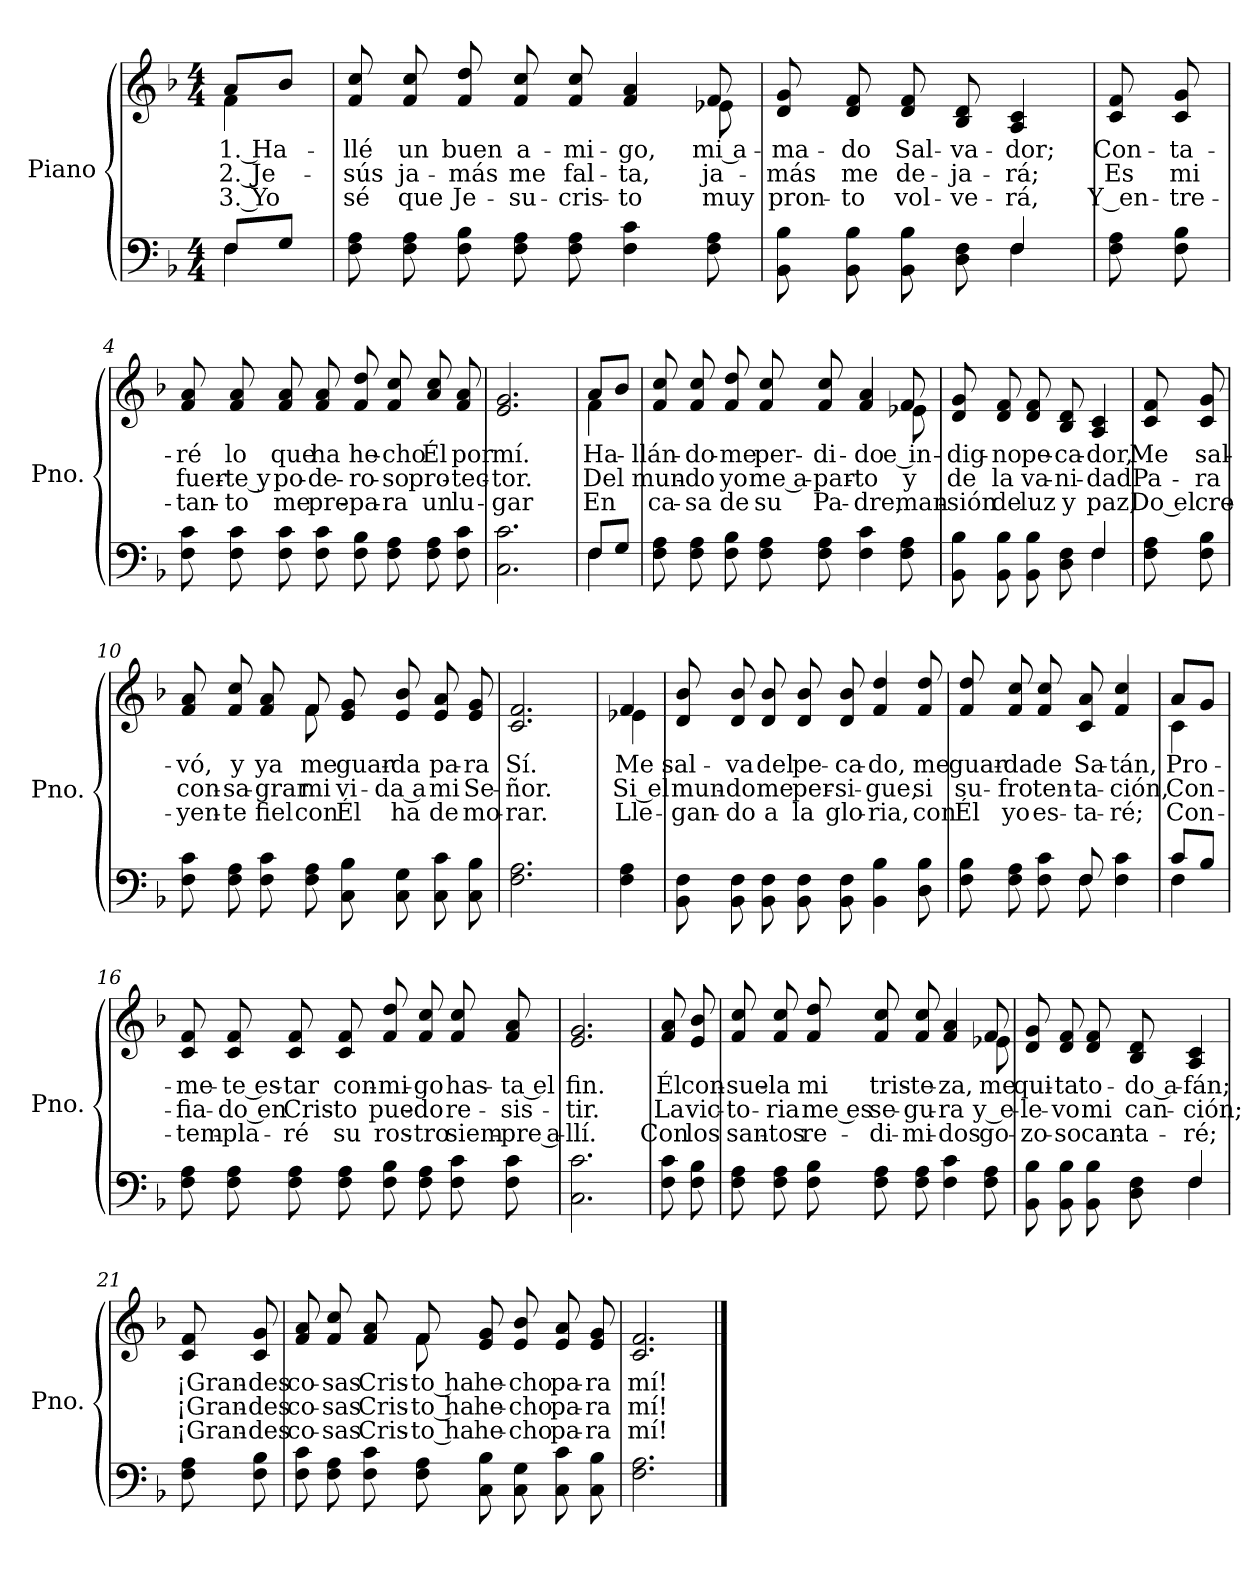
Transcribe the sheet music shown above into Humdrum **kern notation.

**kern	**kern	**text	**text	**text
*part1	*part1	*part1	*part1	*part1
*staff2	*staff1	*staff1	*staff1	*staff1
*I"Piano	*	*	*	*
*I'Pno.	*	*	*	*
*stria5	*stria5	*	*	*
*clefF4	*clefG2	*	*	*
*k[b-]	*k[b-]	*	*	*
*M4/4	*M4/4	*	*	*
=	=	=	=	=
*^	*^	*	*	*
8F/L	4F\	8a/L	4f\	1. Ha-	2. Je-	3. Yo
8G/J	.	8b-/J	.	.	.	.
*v	*v	*	*	*	*	*
=1	=1	=1	=1	=1	=1
8F\ 8A\	8f/ 8cc/	2..ryy	-llé	-sús	sé
8F\ 8A\	8f/ 8cc/	.	un	ja-	que
8F\ 8B-\	8f/ 8dd/	.	buen	-más	Je-
8F\ 8A\	8f/ 8cc/	.	a-	me	-su-
8F\ 8A\	8f/ 8cc/	.	-mi-	fal-	-cris-
4F\ 4c\	4f/ 4a/	.	-go,	-ta,	-to
8F\ 8A\	8f/	8e-X\	mi a-	ja-	muy
*	*v	*v	*	*	*
=2	=2	=2	=2	=2
*^	*	*	*	*
8BB-\ 8B-\	2ryy	8d/ 8g/	-ma-	-más	pron-
8BB-\ 8B-\	.	8d/ 8f/	-do	me	-to
8BB-\ 8B-\	.	8d/ 8f/	Sal-	de-	vol-
8D\ 8F\	.	8B-/ 8d/	-va-	-ja-	-ve-
4F/	4F\	4A/ 4c/	-dor;	-rá;	-rá,
*v	*v	*	*	*	*
!!LO:LB:g=z
=3	=3	=3	=3	=3
8F\ 8A\	8c/ 8f/	Con-	Es	Y en-
8F\ 8B-\	8c/ 8g/	-ta-	mi	-tre-
=4	=4	=4	=4	=4
8F\ 8c\	8f/ 8a/	-ré	fuer-	-tan-
8F\ 8c\	8f/ 8a/	lo	-te y	-to
8F\ 8c\	8f/ 8a/	que	po-	me
8F\ 8c\	8f/ 8a/	ha	-de-	pre-
8F\ 8B-\	8f/ 8dd/	he-	-ro-	-pa-
8F\ 8A\	8f/ 8cc/	-cho	-so	-ra
8F\ 8A\	8a/ 8cc/	Él	pro-	un
8F\ 8c\	8f/ 8a/	por	-tec-	lu-
=5	=5	=5	=5	=5
2.C\ 2.c\	2.e/ 2.g/	mí.	-tor.	-gar
!!LO:LB:g=z
=6	=6	=6	=6	=6
*^	*^	*	*	*
8F/L	4F\	8a/L	4f\	Ha-	Del	En
8G/J	.	8b-/J	.	.	.	.
*v	*v	*	*	*	*	*
=7	=7	=7	=7	=7	=7
8F\ 8A\	8f/ 8cc/	2..ryy	-llán-	mun-	ca-
8F\ 8A\	8f/ 8cc/	.	-do-	-do	-sa
8F\ 8B-\	8f/ 8dd/	.	-me	yo	de
8F\ 8A\	8f/ 8cc/	.	per-	me a-	su
8F\ 8A\	8f/ 8cc/	.	-di-	-par-	Pa-
4F\ 4c\	4f/ 4a/	.	-do	-to	-dre,
8F\ 8A\	8f/	8e-X\	e in-	y	man-
*	*v	*v	*	*	*
=8	=8	=8	=8	=8
*^	*	*	*	*
8BB-\ 8B-\	2ryy	8d/ 8g/	-dig-	de	-sión
8BB-\ 8B-\	.	8d/ 8f/	-no	la	de
8BB-\ 8B-\	.	8d/ 8f/	pe-	va-	luz
8D\ 8F\	.	8B-/ 8d/	-ca-	-ni-	y
4F/	4F\	4A/ 4c/	-dor,	-dad	paz,
*v	*v	*	*	*	*
!!LO:LB:g=z
=9	=9	=9	=9	=9
8F\ 8A\	8c/ 8f/	Me	Pa-	Do el
8F\ 8B-\	8c/ 8g/	sal-	-ra	cre-
=10	=10	=10	=10	=10
*	*^	*	*	*
8F\ 8c\	8f/ 8a/	4.ryy	-vó,	con-	-yen-
8F\ 8A\	8f/ 8cc/	.	y	-sa-	-te
8F\ 8c\	8f/ 8a/	.	ya	-grar	fiel
8F\ 8A\	8f/	8f\	me	mi	con
8C\ 8B-\	8e/ 8g/	2ryy	guar-	vi-	Él
8C\ 8G\	8e/ 8b-/	.	-da	-da a	ha
8C\ 8c\	8e/ 8a/	.	pa-	mi	de
8C\ 8B-\	8e/ 8g/	.	-ra	Se-	mo-
*	*v	*v	*	*	*
=11	=11	=11	=11	=11
2.F\ 2.A\	2.c/ 2.f/	Sí.	-ñor.	-rar.
!!LO:PB:g=z
=12	=12	=12	=12	=12
*	*^	*	*	*
4F\ 4A\	4f/	4e-X\	Me	Si el	Lle-
*	*v	*v	*	*	*
=13	=13	=13	=13	=13
8BB-\ 8F\	8d/ 8b-/	sal-	mun-	-gan-
8BB-\ 8F\	8d/ 8b-/	-va	-do	-do
8BB-\ 8F\	8d/ 8b-/	del	me	a
8BB-\ 8F\	8d/ 8b-/	pe-	per-	la
8BB-\ 8F\	8d/ 8b-/	-ca-	-si-	glo-
4BB-\ 4B-\	4f/ 4dd/	-do,	-gue,	-ria,
8D\ 8B-\	8f/ 8dd/	me	si	con
=14	=14	=14	=14	=14
*^	*	*	*	*
8F\ 8B-\	4.ryy	8f/ 8dd/	guar-	su-	Él
8F\ 8A\	.	8f/ 8cc/	-da	-fro	yo
8F\ 8c\	.	8f/ 8cc/	de	ten-	es-
8F/	8F\	8c/ 8a/	Sa-	-ta-	-ta-
4F\ 4c\	4ryy	4f/ 4cc/	-tán,	-ción,	-ré;
!!LO:LB:g=z
=15	=15	=15	=15	=15	=15
*	*	*^	*	*	*
8c/L	4F\	8a/L	4c\	Pro-	Con-	Con-
8B-/J	.	8g/J	.	.	.	.
*v	*v	*	*	*	*	*
*	*v	*v	*	*	*
=16	=16	=16	=16	=16
8F\ 8A\	8c/ 8f/	-me-	-fia-	-tem-
8F\ 8A\	8c/ 8f/	-te es-	-do en	-pla-
8F\ 8A\	8c/ 8f/	-tar	Cris-	-ré
8F\ 8A\	8c/ 8f/	con-	-to	su
8F\ 8B-\	8f/ 8dd/	-mi-	pue-	ros-
8F\ 8A\	8f/ 8cc/	-go	-do	-tro
8F\ 8c\	8f/ 8cc/	has-	re-	siem-
8F\ 8c\	8f/ 8a/	-ta el	-sis-	-pre a-
=17	=17	=17	=17	=17
2.C\ 2.c\	2.e/ 2.g/	fin.	-tir.	-llí.
!!LO:LB:g=z
=18	=18	=18	=18	=18
8F\ 8c\	8f/ 8a/	Él	La	Con
8F\ 8B-\	8e/ 8b-/	con-	vic-	los
=19	=19	=19	=19	=19
*	*^	*	*	*
8F\ 8A\	8f/ 8cc/	2..ryy	-sue-	-to-	san-
8F\ 8A\	8f/ 8cc/	.	-la	-ria	-tos
8F\ 8B-\	8f/ 8dd/	.	mi	me es	re-
8F\ 8A\	8f/ 8cc/	.	tris-	se-	-di-
8F\ 8A\	8f/ 8cc/	.	-te-	-gu-	-mi-
4F\ 4c\	4f/ 4a/	.	-za,	-ra	-dos
8F\ 8A\	8f/	8e-X\	me	y e-	go-
*	*v	*v	*	*	*
=20	=20	=20	=20	=20
*^	*	*	*	*
8BB-\ 8B-\	2ryy	8d/ 8g/	qui-	-le-	-zo-
8BB-\ 8B-\	.	8d/ 8f/	-ta	-vo	-so
8BB-\ 8B-\	.	8d/ 8f/	to-	mi	can-
8D\ 8F\	.	8B-/ 8d/	-do a-	can-	-ta-
4F/	4F\	4A/ 4c/	-fán;	-ción;	-ré;
*v	*v	*	*	*	*
!!LO:LB:g=z
=21	=21	=21	=21	=21
8F\ 8A\	8c/ 8f/	¡Gran-	¡Gran-	¡Gran-
8F\ 8B-\	8c/ 8g/	-des	-des	-des
=22	=22	=22	=22	=22
*	*^	*	*	*
8F\ 8c\	8f/ 8a/	4.ryy	co-	co-	co-
8F\ 8A\	8f/ 8cc/	.	-sas	-sas	-sas
8F\ 8c\	8f/ 8a/	.	Cris-	Cris-	Cris-
8F\ 8A\	8f/	8f\	-to ha	-to ha	-to ha
8C\ 8B-\	8e/ 8g/	2ryy	he-	he-	he-
8C\ 8G\	8e/ 8b-/	.	-cho	-cho	-cho
8C\ 8c\	8e/ 8a/	.	pa-	pa-	pa-
8C\ 8B-\	8e/ 8g/	.	-ra	-ra	-ra
*	*v	*v	*	*	*
=23	=23	=23	=23	=23
2.F\ 2.A\	2.c/ 2.f/	mí!	mí!	mí!
==	==	==	==	==
*-	*-	*-	*-	*-
